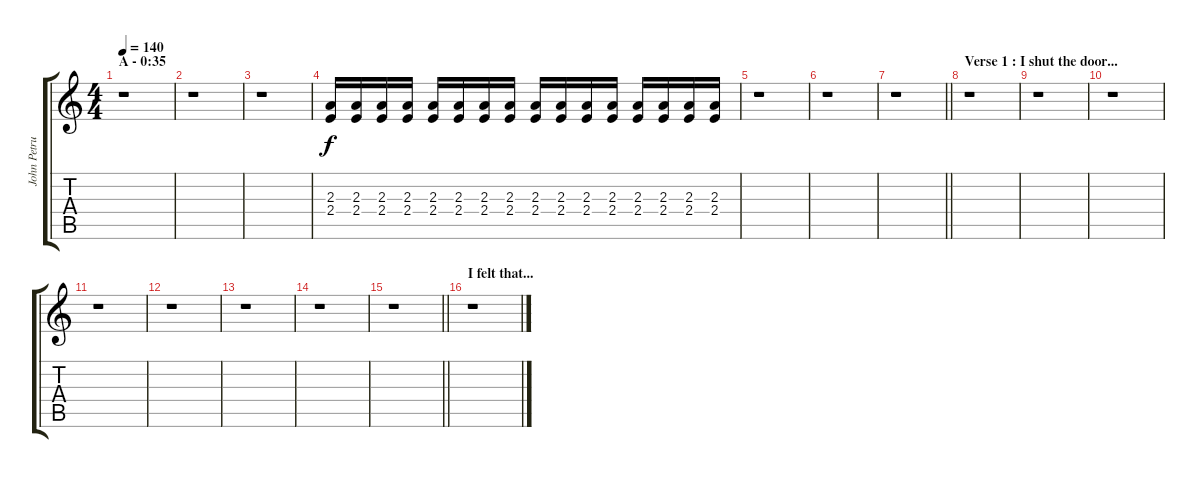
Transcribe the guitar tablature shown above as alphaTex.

\track ("John Petrucci Solo" "John Petru") {instrument distortionguitar}
\staff {score tabs}
\tuning (E4 B3 G3 D3 A2 E2) {hide}
\ts (4 4)
\section ("" "A - 0:35")
\tempo 140
\clef g2
\ks c
r.1{dy f} |
r.1 |
r.1 |
(2.3 2.4).16{volume 10 instrument guitarfretnoise} (2.3 2.4).16 (2.3 2.4).16 (2.3 2.4).16 (2.3 2.4).16 (2.3 2.4).16 (2.3 2.4).16 (2.3 2.4).16 (2.3 2.4).16 (2.3 2.4).16 (2.3 2.4).16 (2.3 2.4).16 (2.3 2.4).16 (2.3 2.4).16 (2.3 2.4).16 (2.3 2.4).16 |
r.1{volume 16 instrument distortionguitar} |
r.1 |
\barLineRight lightlight
r.1 |
\section ("" "Verse 1 : I shut the door...")
r.1 |
r.1 |
r.1 |
r.1 |
r.1 |
r.1 |
r.1 |
\barLineRight lightlight
r.1 |
\section ("" "I felt that...")
r.1
